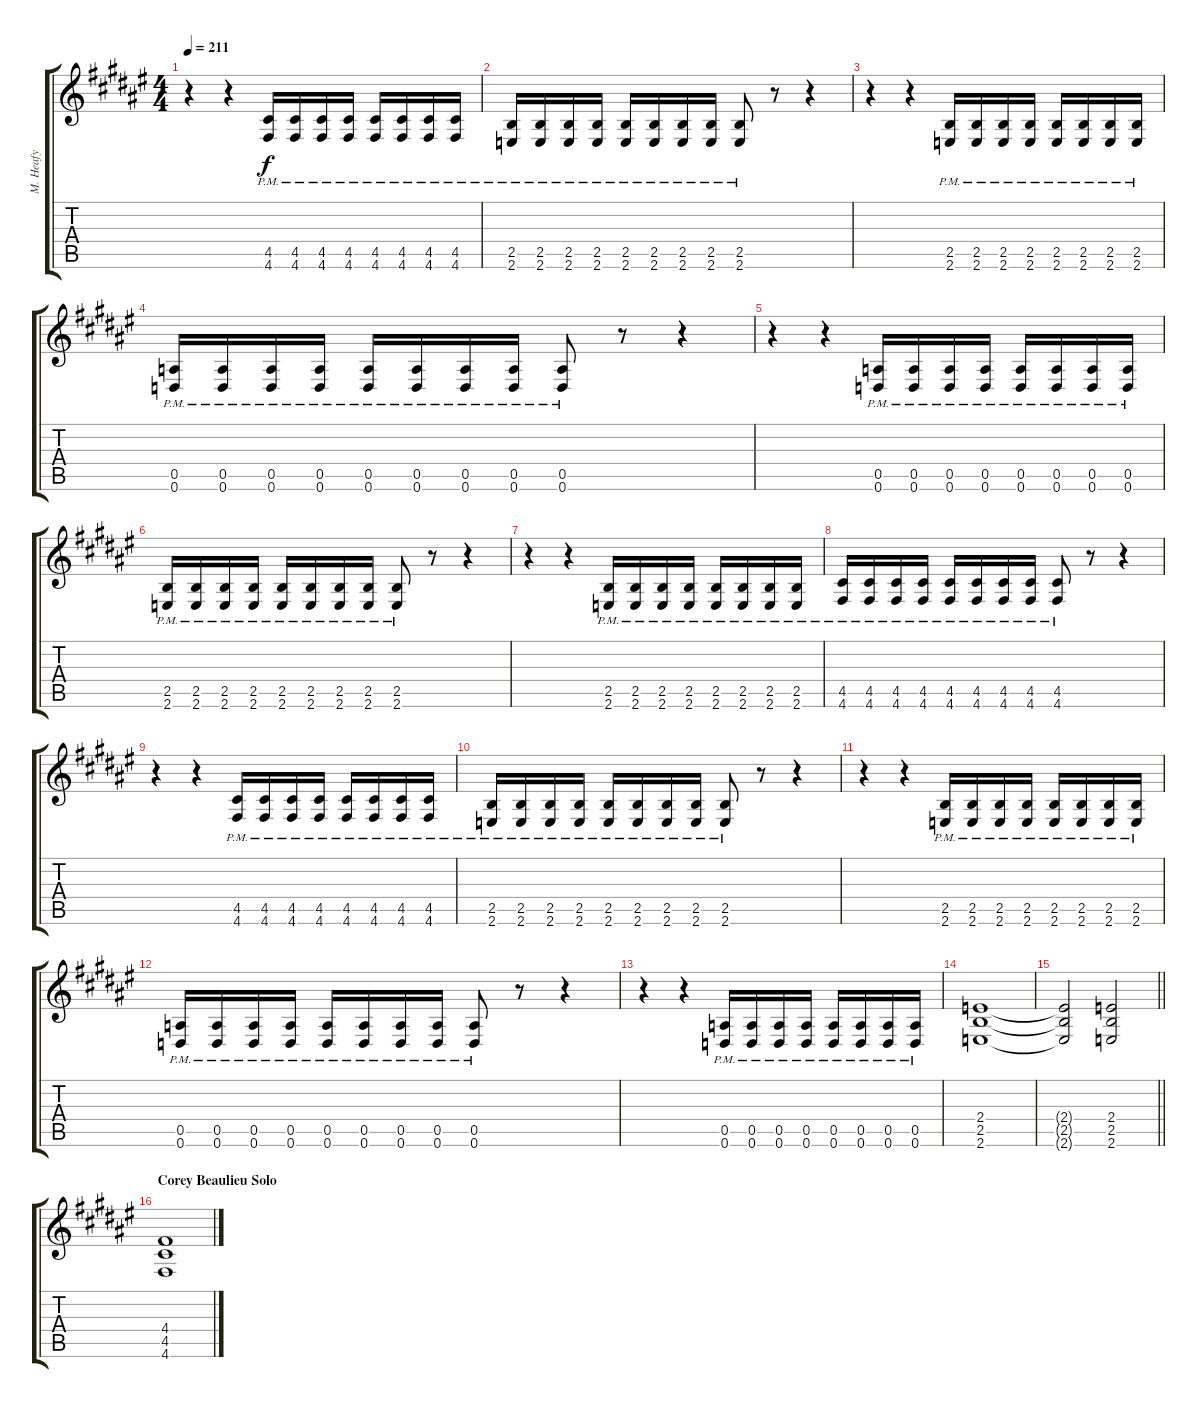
\track ("M. Heafy" "M. Heafy") {instrument distortionguitar}
\staff {score tabs}
\tuning (E4 B3 G3 D3 A2 D2) {hide}
\ts (4 4)
\tempo 211
\clef g2
\ks d#minor
r.4{dy f} r.4 (4.5{pm} 4.6{pm}).16 (4.5{pm} 4.6{pm}).16 (4.5{pm} 4.6{pm}).16 (4.5{pm} 4.6{pm}).16 (4.5{pm} 4.6{pm}).16 (4.5{pm} 4.6{pm}).16 (4.5{pm} 4.6{pm}).16 (4.5{pm} 4.6{pm}).16 |
(2.5{pm} 2.6{pm}).16 (2.5{pm} 2.6{pm}).16 (2.5{pm} 2.6{pm}).16 (2.5{pm} 2.6{pm}).16 (2.5{pm} 2.6{pm}).16 (2.5{pm} 2.6{pm}).16 (2.5{pm} 2.6{pm}).16 (2.5{pm} 2.6{pm}).16 (2.5{pm} 2.6{pm}).8 r.8 r.4 |
r.4 r.4 (2.5{pm} 2.6{pm}).16 (2.5{pm} 2.6{pm}).16 (2.5{pm} 2.6{pm}).16 (2.5{pm} 2.6{pm}).16 (2.5{pm} 2.6{pm}).16 (2.5{pm} 2.6{pm}).16 (2.5{pm} 2.6{pm}).16 (2.5{pm} 2.6{pm}).16 |
(0.5{pm} 0.6{pm}).16 (0.5{pm} 0.6{pm}).16 (0.5{pm} 0.6{pm}).16 (0.5{pm} 0.6{pm}).16 (0.5{pm} 0.6{pm}).16 (0.5{pm} 0.6{pm}).16 (0.5{pm} 0.6{pm}).16 (0.5{pm} 0.6{pm}).16 (0.5{pm} 0.6{pm}).8 r.8 r.4 |
r.4 r.4 (0.5{pm} 0.6{pm}).16 (0.5{pm} 0.6{pm}).16 (0.5{pm} 0.6{pm}).16 (0.5{pm} 0.6{pm}).16 (0.5{pm} 0.6{pm}).16 (0.5{pm} 0.6{pm}).16 (0.5{pm} 0.6{pm}).16 (0.5{pm} 0.6{pm}).16 |
(2.5{pm} 2.6{pm}).16 (2.5{pm} 2.6{pm}).16 (2.5{pm} 2.6{pm}).16 (2.5{pm} 2.6{pm}).16 (2.5{pm} 2.6{pm}).16 (2.5{pm} 2.6{pm}).16 (2.5{pm} 2.6{pm}).16 (2.5{pm} 2.6{pm}).16 (2.5{pm} 2.6{pm}).8 r.8 r.4 |
r.4 r.4 (2.5{pm} 2.6{pm}).16 (2.5{pm} 2.6{pm}).16 (2.5{pm} 2.6{pm}).16 (2.5{pm} 2.6{pm}).16 (2.5{pm} 2.6{pm}).16 (2.5{pm} 2.6{pm}).16 (2.5{pm} 2.6{pm}).16 (2.5{pm} 2.6{pm}).16 |
(4.5{pm} 4.6{pm}).16 (4.5{pm} 4.6{pm}).16 (4.5{pm} 4.6{pm}).16 (4.5{pm} 4.6{pm}).16 (4.5{pm} 4.6{pm}).16 (4.5{pm} 4.6{pm}).16 (4.5{pm} 4.6{pm}).16 (4.5{pm} 4.6{pm}).16 (4.5{pm} 4.6{pm}).8 r.8 r.4 |
r.4 r.4 (4.5{pm} 4.6{pm}).16 (4.5{pm} 4.6{pm}).16 (4.5{pm} 4.6{pm}).16 (4.5{pm} 4.6{pm}).16 (4.5{pm} 4.6{pm}).16 (4.5{pm} 4.6{pm}).16 (4.5{pm} 4.6{pm}).16 (4.5{pm} 4.6{pm}).16 |
(2.5{pm} 2.6{pm}).16 (2.5{pm} 2.6{pm}).16 (2.5{pm} 2.6{pm}).16 (2.5{pm} 2.6{pm}).16 (2.5{pm} 2.6{pm}).16 (2.5{pm} 2.6{pm}).16 (2.5{pm} 2.6{pm}).16 (2.5{pm} 2.6{pm}).16 (2.5{pm} 2.6{pm}).8 r.8 r.4 |
r.4 r.4 (2.5{pm} 2.6{pm}).16 (2.5{pm} 2.6{pm}).16 (2.5{pm} 2.6{pm}).16 (2.5{pm} 2.6{pm}).16 (2.5{pm} 2.6{pm}).16 (2.5{pm} 2.6{pm}).16 (2.5{pm} 2.6{pm}).16 (2.5{pm} 2.6{pm}).16 |
(0.5{pm} 0.6{pm}).16 (0.5{pm} 0.6{pm}).16 (0.5{pm} 0.6{pm}).16 (0.5{pm} 0.6{pm}).16 (0.5{pm} 0.6{pm}).16 (0.5{pm} 0.6{pm}).16 (0.5{pm} 0.6{pm}).16 (0.5{pm} 0.6{pm}).16 (0.5{pm} 0.6{pm}).8 r.8 r.4 |
r.4 r.4 (0.5{pm} 0.6{pm}).16 (0.5{pm} 0.6{pm}).16 (0.5{pm} 0.6{pm}).16 (0.5{pm} 0.6{pm}).16 (0.5{pm} 0.6{pm}).16 (0.5{pm} 0.6{pm}).16 (0.5{pm} 0.6{pm}).16 (0.5{pm} 0.6{pm}).16 |
(2.4 2.5 2.6).1 |
\barLineRight lightlight
(2.4{t} 2.5{t} 2.6{t}).2 (2.4 2.5 2.6).2 |
\section ("" "Corey Beaulieu Solo")
(4.4 4.5 4.6).1{volume 11}
